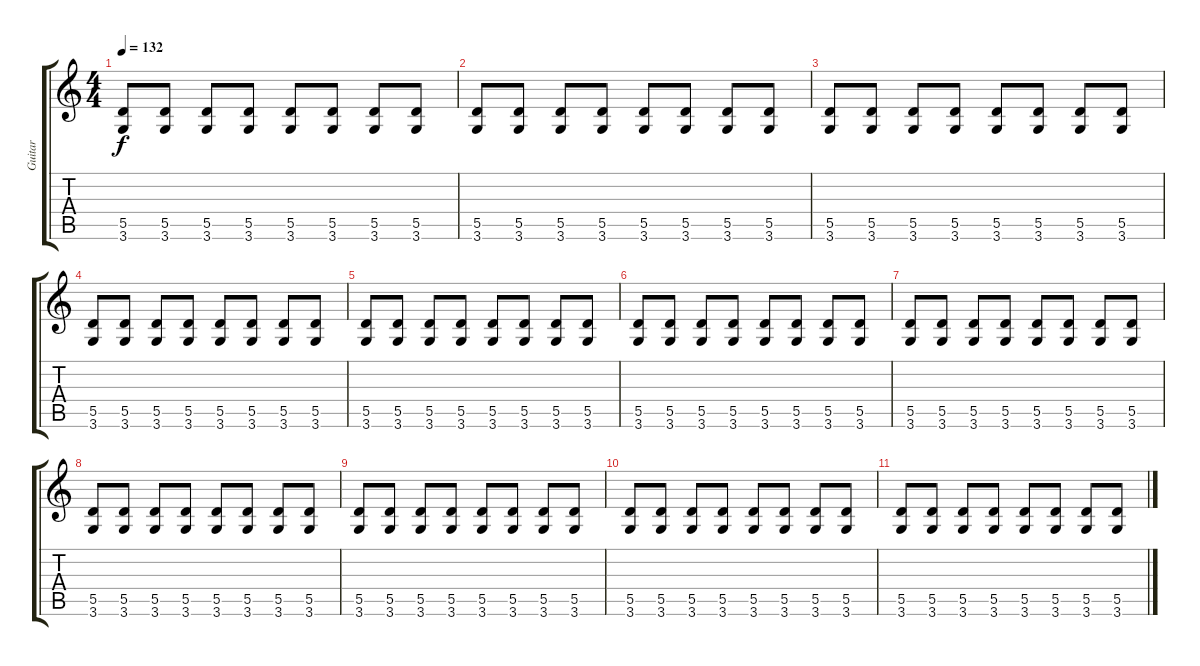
\track ("Guitar" "Guitar") {instrument electricguitarmuted}
\staff {score tabs}
\tuning (E4 B3 G3 D3 A2 E2) {hide}
\ts (4 4)
\tempo 132
\clef g2
\ks c
(5.5 3.6).8{dy f} (5.5 3.6).8 (5.5 3.6).8 (5.5 3.6).8 (5.5 3.6).8 (5.5 3.6).8 (5.5 3.6).8 (5.5 3.6).8 |
(5.5 3.6).8 (5.5 3.6).8 (5.5 3.6).8 (5.5 3.6).8 (5.5 3.6).8 (5.5 3.6).8 (5.5 3.6).8 (5.5 3.6).8 |
(5.5 3.6).8 (5.5 3.6).8 (5.5 3.6).8 (5.5 3.6).8 (5.5 3.6).8 (5.5 3.6).8 (5.5 3.6).8 (5.5 3.6).8 |
(5.5 3.6).8 (5.5 3.6).8 (5.5 3.6).8 (5.5 3.6).8 (5.5 3.6).8 (5.5 3.6).8 (5.5 3.6).8 (5.5 3.6).8 |
(5.5 3.6).8 (5.5 3.6).8 (5.5 3.6).8 (5.5 3.6).8 (5.5 3.6).8 (5.5 3.6).8 (5.5 3.6).8 (5.5 3.6).8 |
(5.5 3.6).8 (5.5 3.6).8 (5.5 3.6).8 (5.5 3.6).8 (5.5 3.6).8 (5.5 3.6).8 (5.5 3.6).8 (5.5 3.6).8 |
(5.5 3.6).8 (5.5 3.6).8 (5.5 3.6).8 (5.5 3.6).8 (5.5 3.6).8 (5.5 3.6).8 (5.5 3.6).8 (5.5 3.6).8 |
(5.5 3.6).8{volume 5} (5.5 3.6).8 (5.5 3.6).8 (5.5 3.6).8 (5.5 3.6).8 (5.5 3.6).8 (5.5 3.6).8 (5.5 3.6).8 |
(5.5 3.6).8 (5.5 3.6).8 (5.5 3.6).8 (5.5 3.6).8 (5.5 3.6).8 (5.5 3.6).8 (5.5 3.6).8 (5.5 3.6).8 |
(5.5 3.6).8{volume 0} (5.5 3.6).8 (5.5 3.6).8 (5.5 3.6).8 (5.5 3.6).8 (5.5 3.6).8 (5.5 3.6).8 (5.5 3.6).8 |
(5.5 3.6).8 (5.5 3.6).8 (5.5 3.6).8 (5.5 3.6).8 (5.5 3.6).8 (5.5 3.6).8 (5.5 3.6).8 (5.5 3.6).8
